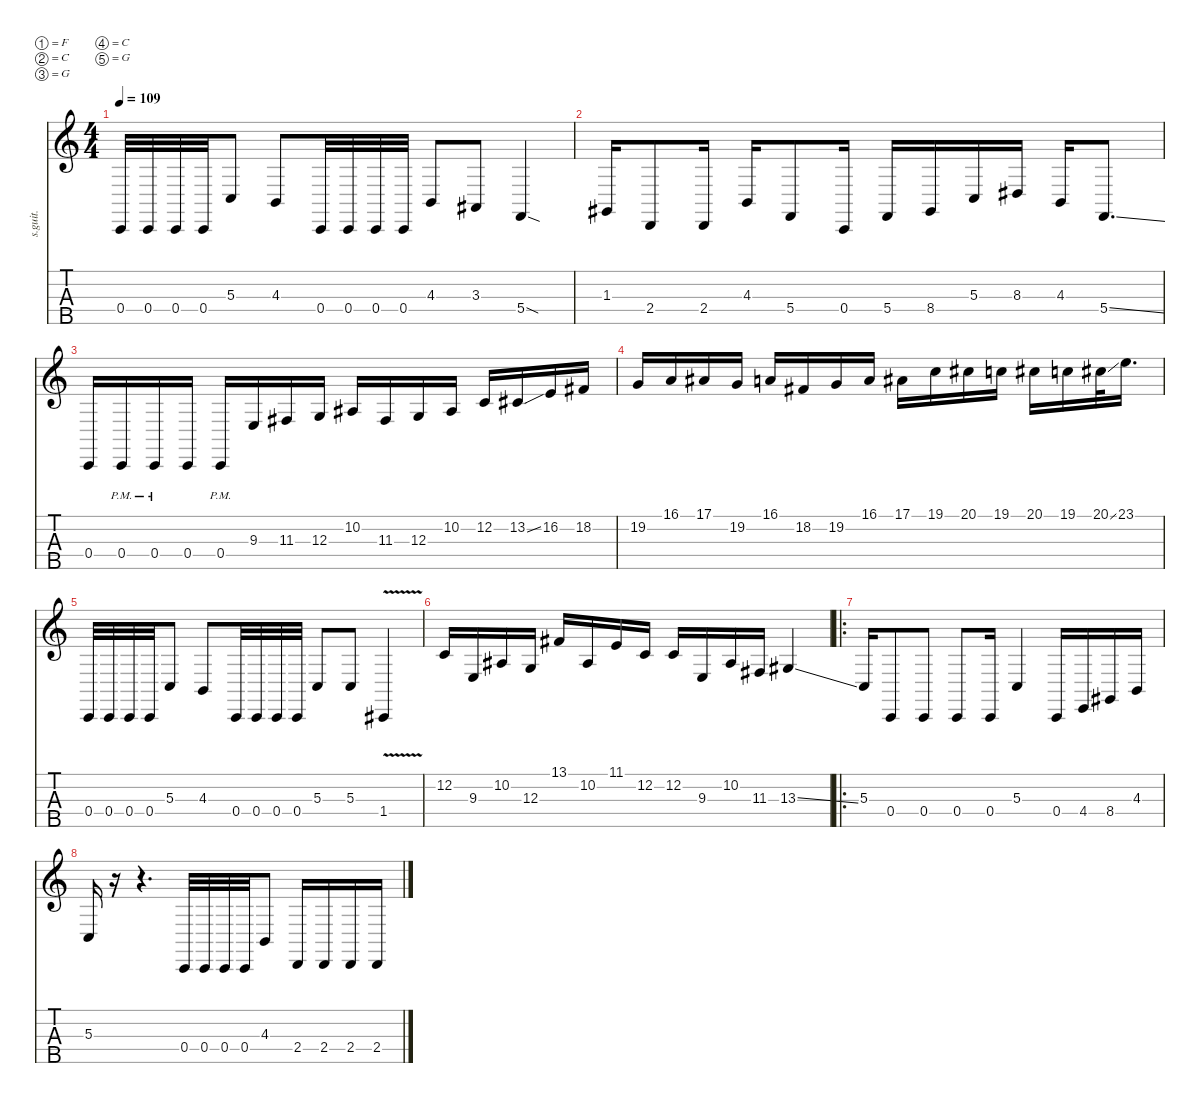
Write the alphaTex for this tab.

\defaultSystemsLayout 4
\hideDynamics
\bracketExtendMode nobrackets
\track ("Electric Bass" "s.guit.") {instrument electricbassfinger}
\staff {score tabs}
\tuning (F2 C2 G1 C1 G0)
\ts (4 4)
\tempo 109
\clef g2
\ks c
0.4.32{lyrics (0 "") lyrics (1 "") lyrics (2 "") lyrics (3 "") lyrics (4 "") dy f} 0.4.32{lyrics (0 "") lyrics (1 "") lyrics (2 "") lyrics (3 "") lyrics (4 "")} 0.4.32{lyrics (0 "") lyrics (1 "") lyrics (2 "") lyrics (3 "") lyrics (4 "")} 0.4.32{lyrics (0 "") lyrics (1 "") lyrics (2 "") lyrics (3 "") lyrics (4 "")} 5.3.8{lyrics (0 "") lyrics (1 "") lyrics (2 "") lyrics (3 "") lyrics (4 "")} 4.3.8{lyrics (0 "") lyrics (1 "") lyrics (2 "") lyrics (3 "") lyrics (4 "")} 0.4.32{lyrics (0 "") lyrics (1 "") lyrics (2 "") lyrics (3 "") lyrics (4 "")} 0.4.32{lyrics (0 "") lyrics (1 "") lyrics (2 "") lyrics (3 "") lyrics (4 "")} 0.4.32{lyrics (0 "") lyrics (1 "") lyrics (2 "") lyrics (3 "") lyrics (4 "")} 0.4.32{lyrics (0 "") lyrics (1 "") lyrics (2 "") lyrics (3 "") lyrics (4 "")} 4.3.8{lyrics (0 "") lyrics (1 "") lyrics (2 "") lyrics (3 "") lyrics (4 "")} 3.3{acc #}.8{lyrics (0 "") lyrics (1 "") lyrics (2 "") lyrics (3 "") lyrics (4 "")} 5.4{sod}.4{lyrics (0 "") lyrics (1 "") lyrics (2 "") lyrics (3 "") lyrics (4 "")} |
1.3{acc #}.16{lyrics (0 "") lyrics (1 "") lyrics (2 "") lyrics (3 "") lyrics (4 "") dy ff} 2.4.8{lyrics (0 "") lyrics (1 "") lyrics (2 "") lyrics (3 "") lyrics (4 "")} 2.4.16{lyrics (0 "") lyrics (1 "") lyrics (2 "") lyrics (3 "") lyrics (4 "")} 4.3.16{lyrics (0 "") lyrics (1 "") lyrics (2 "") lyrics (3 "") lyrics (4 "")} 5.4.8{lyrics (0 "") lyrics (1 "") lyrics (2 "") lyrics (3 "") lyrics (4 "")} 0.4.16{lyrics (0 "") lyrics (1 "") lyrics (2 "") lyrics (3 "") lyrics (4 "")} 5.4.16{lyrics (0 "") lyrics (1 "") lyrics (2 "") lyrics (3 "") lyrics (4 "")} 8.4{acc #}.16{lyrics (0 "") lyrics (1 "") lyrics (2 "") lyrics (3 "") lyrics (4 "")} 5.3.16{lyrics (0 "") lyrics (1 "") lyrics (2 "") lyrics (3 "") lyrics (4 "")} 8.3{acc #}.16{lyrics (0 "") lyrics (1 "") lyrics (2 "") lyrics (3 "") lyrics (4 "")} 4.3.16{lyrics (0 "") lyrics (1 "") lyrics (2 "") lyrics (3 "") lyrics (4 "")} 5.4{ss}.8{d lyrics (0 "") lyrics (1 "") lyrics (2 "") lyrics (3 "") lyrics (4 "")} |
0.4.16{lyrics (0 "") lyrics (1 "") lyrics (2 "") lyrics (3 "") lyrics (4 "") dy f} 0.4{pm}.16{lyrics (0 "") lyrics (1 "") lyrics (2 "") lyrics (3 "") lyrics (4 "")} 0.4{pm}.16{lyrics (0 "") lyrics (1 "") lyrics (2 "") lyrics (3 "") lyrics (4 "")} 0.4.16{lyrics (0 "") lyrics (1 "") lyrics (2 "") lyrics (3 "") lyrics (4 "")} 0.4{pm}.16{lyrics (0 "") lyrics (1 "") lyrics (2 "") lyrics (3 "") lyrics (4 "")} 9.3.16{lyrics (0 "") lyrics (1 "") lyrics (2 "") lyrics (3 "") lyrics (4 "")} 11.3{acc #}.16{lyrics (0 "") lyrics (1 "") lyrics (2 "") lyrics (3 "") lyrics (4 "")} 12.3.16{lyrics (0 "") lyrics (1 "") lyrics (2 "") lyrics (3 "") lyrics (4 "")} 10.2{acc #}.16{lyrics (0 "") lyrics (1 "") lyrics (2 "") lyrics (3 "") lyrics (4 "")} 11.3{acc #}.16{lyrics (0 "") lyrics (1 "") lyrics (2 "") lyrics (3 "") lyrics (4 "")} 12.3.16{lyrics (0 "") lyrics (1 "") lyrics (2 "") lyrics (3 "") lyrics (4 "")} 10.2{acc #}.16{lyrics (0 "") lyrics (1 "") lyrics (2 "") lyrics (3 "") lyrics (4 "")} 12.2.16{lyrics (0 "") lyrics (1 "") lyrics (2 "") lyrics (3 "") lyrics (4 "")} 13.2{ss acc #}.16{lyrics (0 "") lyrics (1 "") lyrics (2 "") lyrics (3 "") lyrics (4 "")} 16.2.16{lyrics (0 "") lyrics (1 "") lyrics (2 "") lyrics (3 "") lyrics (4 "")} 18.2{acc #}.16{lyrics (0 "") lyrics (1 "") lyrics (2 "") lyrics (3 "") lyrics (4 "")} |
19.2.16{lyrics (0 "") lyrics (1 "") lyrics (2 "") lyrics (3 "") lyrics (4 "")} 16.1.16{lyrics (0 "") lyrics (1 "") lyrics (2 "") lyrics (3 "") lyrics (4 "")} 17.1{acc #}.16{lyrics (0 "") lyrics (1 "") lyrics (2 "") lyrics (3 "") lyrics (4 "")} 19.2.16{lyrics (0 "") lyrics (1 "") lyrics (2 "") lyrics (3 "") lyrics (4 "")} 16.1.16{lyrics (0 "") lyrics (1 "") lyrics (2 "") lyrics (3 "") lyrics (4 "")} 18.2{acc #}.16{lyrics (0 "") lyrics (1 "") lyrics (2 "") lyrics (3 "") lyrics (4 "")} 19.2.16{lyrics (0 "") lyrics (1 "") lyrics (2 "") lyrics (3 "") lyrics (4 "")} 16.1.16{lyrics (0 "") lyrics (1 "") lyrics (2 "") lyrics (3 "") lyrics (4 "")} 17.1{acc #}.16{lyrics (0 "") lyrics (1 "") lyrics (2 "") lyrics (3 "") lyrics (4 "")} 19.1.16{lyrics (0 "") lyrics (1 "") lyrics (2 "") lyrics (3 "") lyrics (4 "")} 20.1{acc #}.16{lyrics (0 "") lyrics (1 "") lyrics (2 "") lyrics (3 "") lyrics (4 "")} 19.1.16{lyrics (0 "") lyrics (1 "") lyrics (2 "") lyrics (3 "") lyrics (4 "")} 20.1{acc #}.16{lyrics (0 "") lyrics (1 "") lyrics (2 "") lyrics (3 "") lyrics (4 "")} 19.1.16{lyrics (0 "") lyrics (1 "") lyrics (2 "") lyrics (3 "") lyrics (4 "")} 20.1{ss acc #}.32{lyrics (0 "") lyrics (1 "") lyrics (2 "") lyrics (3 "") lyrics (4 "")} 23.1.16{d lyrics (0 "") lyrics (1 "") lyrics (2 "") lyrics (3 "") lyrics (4 "")} |
0.4.32{lyrics (0 "") lyrics (1 "") lyrics (2 "") lyrics (3 "") lyrics (4 "")} 0.4.32{lyrics (0 "") lyrics (1 "") lyrics (2 "") lyrics (3 "") lyrics (4 "")} 0.4.32{lyrics (0 "") lyrics (1 "") lyrics (2 "") lyrics (3 "") lyrics (4 "")} 0.4.32{lyrics (0 "") lyrics (1 "") lyrics (2 "") lyrics (3 "") lyrics (4 "")} 5.3.8{lyrics (0 "") lyrics (1 "") lyrics (2 "") lyrics (3 "") lyrics (4 "")} 4.3.8{lyrics (0 "") lyrics (1 "") lyrics (2 "") lyrics (3 "") lyrics (4 "")} 0.4.32{lyrics (0 "") lyrics (1 "") lyrics (2 "") lyrics (3 "") lyrics (4 "")} 0.4.32{lyrics (0 "") lyrics (1 "") lyrics (2 "") lyrics (3 "") lyrics (4 "")} 0.4.32{lyrics (0 "") lyrics (1 "") lyrics (2 "") lyrics (3 "") lyrics (4 "")} 0.4.32{lyrics (0 "") lyrics (1 "") lyrics (2 "") lyrics (3 "") lyrics (4 "")} 5.3.8{lyrics (0 "") lyrics (1 "") lyrics (2 "") lyrics (3 "") lyrics (4 "")} 5.3.8{lyrics (0 "") lyrics (1 "") lyrics (2 "") lyrics (3 "") lyrics (4 "")} 1.4{v acc #}.4{lyrics (0 "") lyrics (1 "") lyrics (2 "") lyrics (3 "") lyrics (4 "")} |
12.2.16{lyrics (0 "") lyrics (1 "") lyrics (2 "") lyrics (3 "") lyrics (4 "")} 9.3.16{lyrics (0 "") lyrics (1 "") lyrics (2 "") lyrics (3 "") lyrics (4 "")} 10.2{acc #}.16{lyrics (0 "") lyrics (1 "") lyrics (2 "") lyrics (3 "") lyrics (4 "")} 12.3.16{lyrics (0 "") lyrics (1 "") lyrics (2 "") lyrics (3 "") lyrics (4 "")} 13.1{acc #}.16{lyrics (0 "") lyrics (1 "") lyrics (2 "") lyrics (3 "") lyrics (4 "")} 10.2{acc #}.16{lyrics (0 "") lyrics (1 "") lyrics (2 "") lyrics (3 "") lyrics (4 "")} 11.1.16{lyrics (0 "") lyrics (1 "") lyrics (2 "") lyrics (3 "") lyrics (4 "")} 12.2.16{lyrics (0 "") lyrics (1 "") lyrics (2 "") lyrics (3 "") lyrics (4 "")} 12.2.16{lyrics (0 "") lyrics (1 "") lyrics (2 "") lyrics (3 "") lyrics (4 "")} 9.3.16{lyrics (0 "") lyrics (1 "") lyrics (2 "") lyrics (3 "") lyrics (4 "")} 10.2{acc #}.16{lyrics (0 "") lyrics (1 "") lyrics (2 "") lyrics (3 "") lyrics (4 "")} 11.3{acc #}.16{lyrics (0 "") lyrics (1 "") lyrics (2 "") lyrics (3 "") lyrics (4 "")} 13.3{ss acc #}.4{lyrics (0 "") lyrics (1 "") lyrics (2 "") lyrics (3 "") lyrics (4 "")} |
\ro
5.3.16{lyrics (0 "") lyrics (1 "") lyrics (2 "") lyrics (3 "") lyrics (4 "")} 0.4.8{lyrics (0 "") lyrics (1 "") lyrics (2 "") lyrics (3 "") lyrics (4 "")} 0.4.8{lyrics (0 "") lyrics (1 "") lyrics (2 "") lyrics (3 "") lyrics (4 "")} 0.4.8{lyrics (0 "") lyrics (1 "") lyrics (2 "") lyrics (3 "") lyrics (4 "")} 0.4.16{lyrics (0 "") lyrics (1 "") lyrics (2 "") lyrics (3 "") lyrics (4 "")} 5.3.4{lyrics (0 "") lyrics (1 "") lyrics (2 "") lyrics (3 "") lyrics (4 "")} 0.4.16{lyrics (0 "") lyrics (1 "") lyrics (2 "") lyrics (3 "") lyrics (4 "")} 4.4.16{lyrics (0 "") lyrics (1 "") lyrics (2 "") lyrics (3 "") lyrics (4 "")} 8.4{acc #}.16{lyrics (0 "") lyrics (1 "") lyrics (2 "") lyrics (3 "") lyrics (4 "")} 4.3.16{lyrics (0 "") lyrics (1 "") lyrics (2 "") lyrics (3 "") lyrics (4 "")} |
5.3.16{lyrics (0 "") lyrics (1 "") lyrics (2 "") lyrics (3 "") lyrics (4 "")} r.16 r.4{d} 0.4.32{lyrics (0 "") lyrics (1 "") lyrics (2 "") lyrics (3 "") lyrics (4 "")} 0.4.32{lyrics (0 "") lyrics (1 "") lyrics (2 "") lyrics (3 "") lyrics (4 "")} 0.4.32{lyrics (0 "") lyrics (1 "") lyrics (2 "") lyrics (3 "") lyrics (4 "")} 0.4.32{lyrics (0 "") lyrics (1 "") lyrics (2 "") lyrics (3 "") lyrics (4 "")} 4.3.8{lyrics (0 "") lyrics (1 "") lyrics (2 "") lyrics (3 "") lyrics (4 "")} 2.4.16{lyrics (0 "") lyrics (1 "") lyrics (2 "") lyrics (3 "") lyrics (4 "")} 2.4.16{lyrics (0 "") lyrics (1 "") lyrics (2 "") lyrics (3 "") lyrics (4 "")} 2.4.16{lyrics (0 "") lyrics (1 "") lyrics (2 "") lyrics (3 "") lyrics (4 "")} 2.4.16{lyrics (0 "") lyrics (1 "") lyrics (2 "") lyrics (3 "") lyrics (4 "")}
